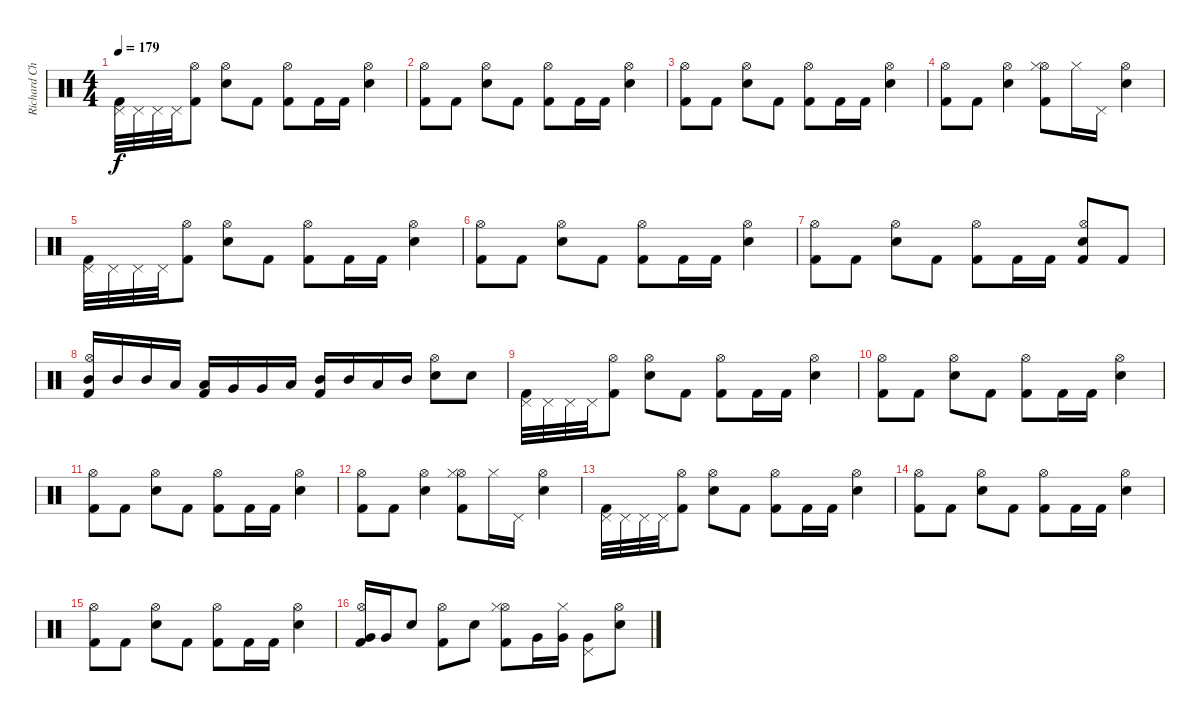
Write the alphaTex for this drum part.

\track ("Richard Christy" "Richard Ch") {instrument percussion}
\staff {score}
\articulation defaults
\ts (4 4)
\tempo 179
\clef neutral
\ks c
("Pedal Hi-Hat (hit)" "Kick (hit) 2").32{dy f} "Pedal Hi-Hat (hit)".32 "Pedal Hi-Hat (hit)".32 "Pedal Hi-Hat (hit)".32 ("Hi-Hat (open)" "Kick (hit) 2").8 ("Hi-Hat (open)" "Electric Snare (hit)").8 "Kick (hit) 2".8 ("Hi-Hat (open)" "Kick (hit) 2").8 "Kick (hit) 2".16 "Kick (hit) 2".16 ("Hi-Hat (open)" "Electric Snare (hit)").4 |
("Hi-Hat (open)" "Kick (hit) 2").8 "Kick (hit) 2".8 ("Hi-Hat (open)" "Electric Snare (hit)").8 "Kick (hit) 2".8 ("Hi-Hat (open)" "Kick (hit) 2").8 "Kick (hit) 2".16 "Kick (hit) 2".16 ("Hi-Hat (open)" "Electric Snare (hit)").4 |
("Hi-Hat (open)" "Kick (hit) 2").8 "Kick (hit) 2".8 ("Hi-Hat (open)" "Electric Snare (hit)").8 "Kick (hit) 2".8 ("Hi-Hat (open)" "Kick (hit) 2").8 "Kick (hit) 2".16 "Kick (hit) 2".16 ("Hi-Hat (open)" "Electric Snare (hit)").4 |
("Hi-Hat (open)" "Kick (hit) 2").8 "Kick (hit) 2".8 ("Hi-Hat (open)" "Electric Snare (hit)").4 ("Hi-Hat (open)" "Hi-Hat (closed)" "Kick (hit) 2").8 "Hi-Hat (closed)".16 "Pedal Hi-Hat (hit)".16 ("Hi-Hat (open)" "Electric Snare (hit)").4 |
("Pedal Hi-Hat (hit)" "Kick (hit) 2").32 "Pedal Hi-Hat (hit)".32 "Pedal Hi-Hat (hit)".32 "Pedal Hi-Hat (hit)".32 ("Hi-Hat (open)" "Kick (hit) 2").8 ("Hi-Hat (open)" "Electric Snare (hit)").8 "Kick (hit) 2".8 ("Hi-Hat (open)" "Kick (hit) 2").8 "Kick (hit) 2".16 "Kick (hit) 2".16 ("Hi-Hat (open)" "Electric Snare (hit)").4 |
("Hi-Hat (open)" "Kick (hit) 2").8 "Kick (hit) 2".8 ("Hi-Hat (open)" "Electric Snare (hit)").8 "Kick (hit) 2".8 ("Hi-Hat (open)" "Kick (hit) 2").8 "Kick (hit) 2".16 "Kick (hit) 2".16 ("Hi-Hat (open)" "Electric Snare (hit)").4 |
("Hi-Hat (open)" "Kick (hit) 2").8 "Kick (hit) 2".8 ("Hi-Hat (open)" "Electric Snare (hit)").8 "Kick (hit) 2".8 ("Hi-Hat (open)" "Kick (hit) 2").8 "Kick (hit) 2".16 "Kick (hit) 2".16 ("Hi-Hat (open)" "Electric Snare (hit)" "Kick (hit) 2").8 "Kick (hit) 2".8 |
("Hi-Hat (open)" "Mid Tom (hit)" "Kick (hit) 2").16 "Mid Tom (hit)".16 "Mid Tom (hit)".16 "Low Tom (hit)".16 ("Low Tom (hit)" "Kick (hit) 2").16 "Very Low Tom (hit)".16 "Very Low Tom (hit)".16 "Low Tom (hit)".16 ("Mid Tom (hit)" "Kick (hit) 2").16 "Mid Tom (hit)".16 "Low Tom (hit)".16 "Mid Tom (hit)".16 ("Hi-Hat (open)" "Electric Snare (hit)").8 "Electric Snare (hit)".8 |
("Pedal Hi-Hat (hit)" "Kick (hit) 2").32 "Pedal Hi-Hat (hit)".32 "Pedal Hi-Hat (hit)".32 "Pedal Hi-Hat (hit)".32 ("Hi-Hat (open)" "Kick (hit) 2").8 ("Hi-Hat (open)" "Electric Snare (hit)").8 "Kick (hit) 2".8 ("Hi-Hat (open)" "Kick (hit) 2").8 "Kick (hit) 2".16 "Kick (hit) 2".16 ("Hi-Hat (open)" "Electric Snare (hit)").4 |
("Hi-Hat (open)" "Kick (hit) 2").8 "Kick (hit) 2".8 ("Hi-Hat (open)" "Electric Snare (hit)").8 "Kick (hit) 2".8 ("Hi-Hat (open)" "Kick (hit) 2").8 "Kick (hit) 2".16 "Kick (hit) 2".16 ("Hi-Hat (open)" "Electric Snare (hit)").4 |
("Hi-Hat (open)" "Kick (hit) 2").8 "Kick (hit) 2".8 ("Hi-Hat (open)" "Electric Snare (hit)").8 "Kick (hit) 2".8 ("Hi-Hat (open)" "Kick (hit) 2").8 "Kick (hit) 2".16 "Kick (hit) 2".16 ("Hi-Hat (open)" "Electric Snare (hit)").4 |
("Hi-Hat (open)" "Kick (hit) 2").8 "Kick (hit) 2".8 ("Hi-Hat (open)" "Electric Snare (hit)").4 ("Hi-Hat (open)" "Hi-Hat (closed)" "Kick (hit) 2").8 "Hi-Hat (closed)".16 "Pedal Hi-Hat (hit)".16 ("Hi-Hat (open)" "Electric Snare (hit)").4 |
("Pedal Hi-Hat (hit)" "Kick (hit) 2").32 "Pedal Hi-Hat (hit)".32 "Pedal Hi-Hat (hit)".32 "Pedal Hi-Hat (hit)".32 ("Hi-Hat (open)" "Kick (hit) 2").8 ("Hi-Hat (open)" "Electric Snare (hit)").8 "Kick (hit) 2".8 ("Hi-Hat (open)" "Kick (hit) 2").8 "Kick (hit) 2".16 "Kick (hit) 2".16 ("Hi-Hat (open)" "Electric Snare (hit)").4 |
("Hi-Hat (open)" "Kick (hit) 2").8 "Kick (hit) 2".8 ("Hi-Hat (open)" "Electric Snare (hit)").8 "Kick (hit) 2".8 ("Hi-Hat (open)" "Kick (hit) 2").8 "Kick (hit) 2".16 "Kick (hit) 2".16 ("Hi-Hat (open)" "Electric Snare (hit)").4 |
("Hi-Hat (open)" "Kick (hit) 2").8 "Kick (hit) 2".8 ("Hi-Hat (open)" "Electric Snare (hit)").8 "Kick (hit) 2".8 ("Hi-Hat (open)" "Kick (hit) 2").8 "Kick (hit) 2".16 "Kick (hit) 2".16 ("Hi-Hat (open)" "Electric Snare (hit)").4 |
("Hi-Hat (open)" "Very Low Tom (hit)" "Kick (hit) 2").16 "Very Low Tom (hit)".16 "Electric Snare (hit)".8 ("Hi-Hat (open)" "Kick (hit) 2").8 "Electric Snare (hit)".8 ("Hi-Hat (open)" "Hi-Hat (closed)" "Kick (hit) 2").8 "Very Low Tom (hit)".16 ("Hi-Hat (closed)" "Very Low Tom (hit)").16 ("Pedal Hi-Hat (hit)" "Very Low Tom (hit)").8 ("Hi-Hat (open)" "Electric Snare (hit)").8
